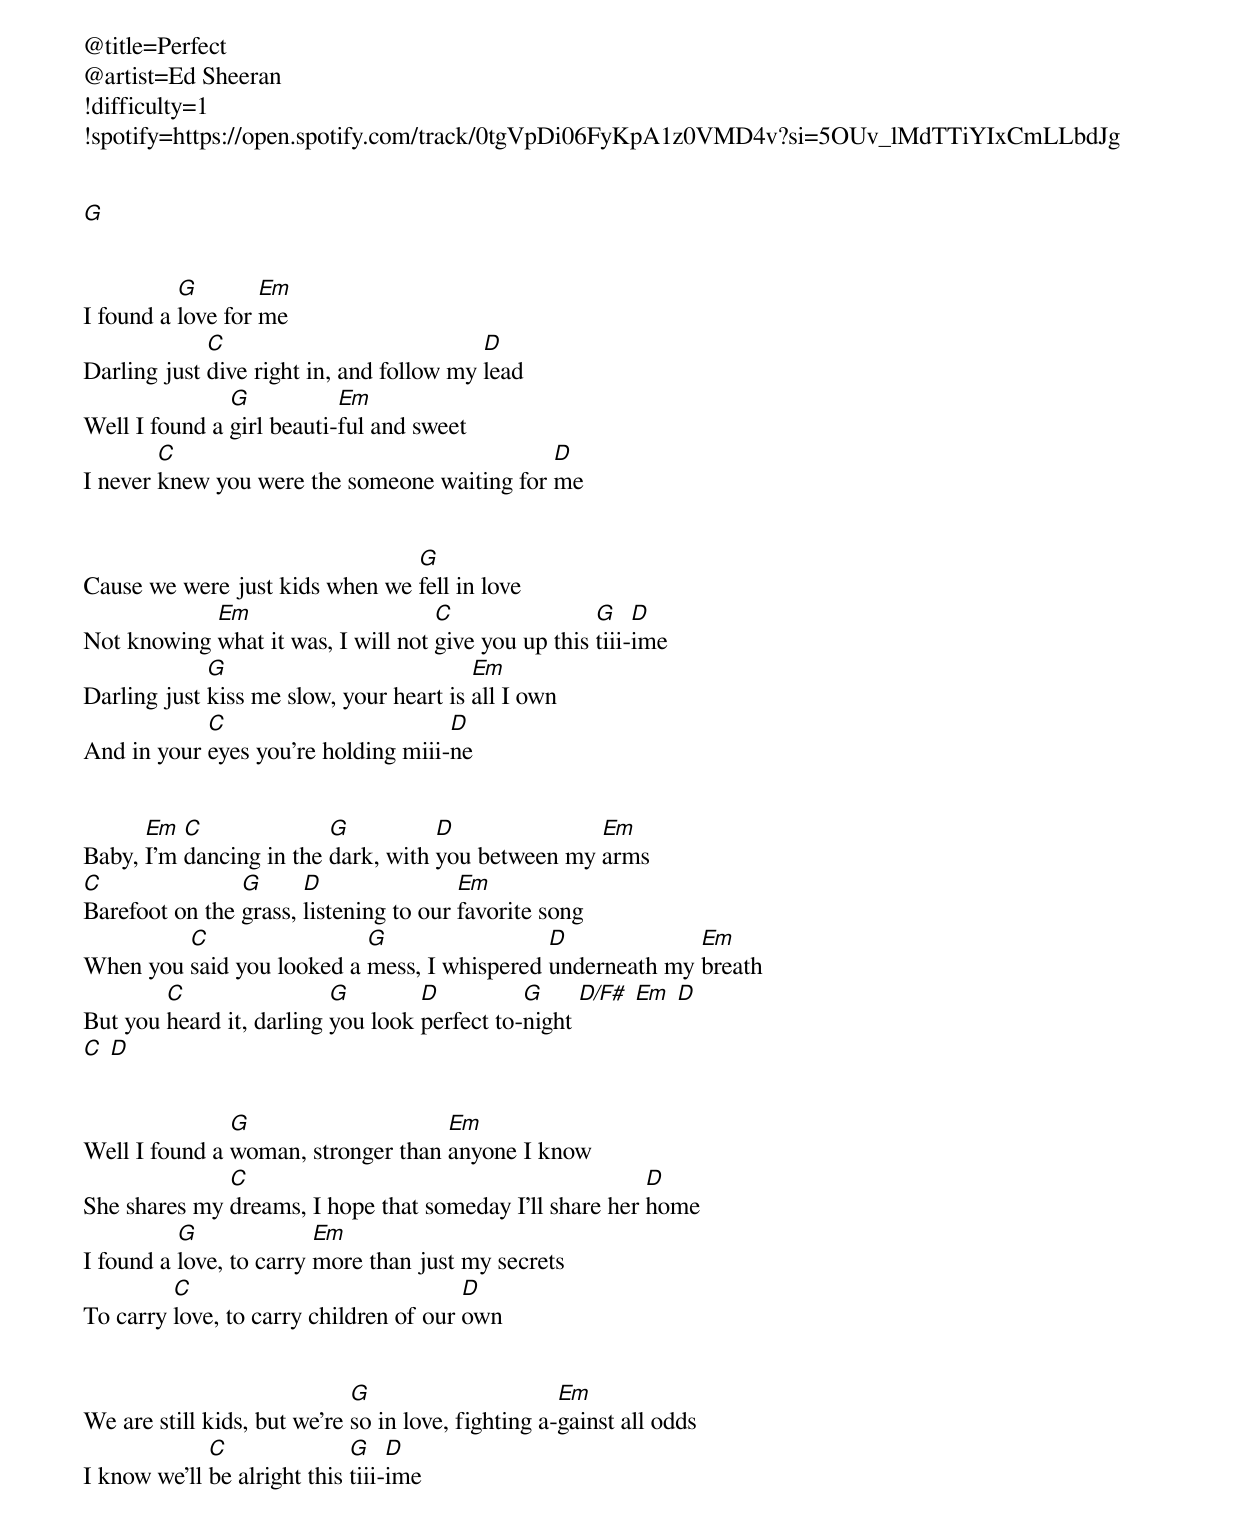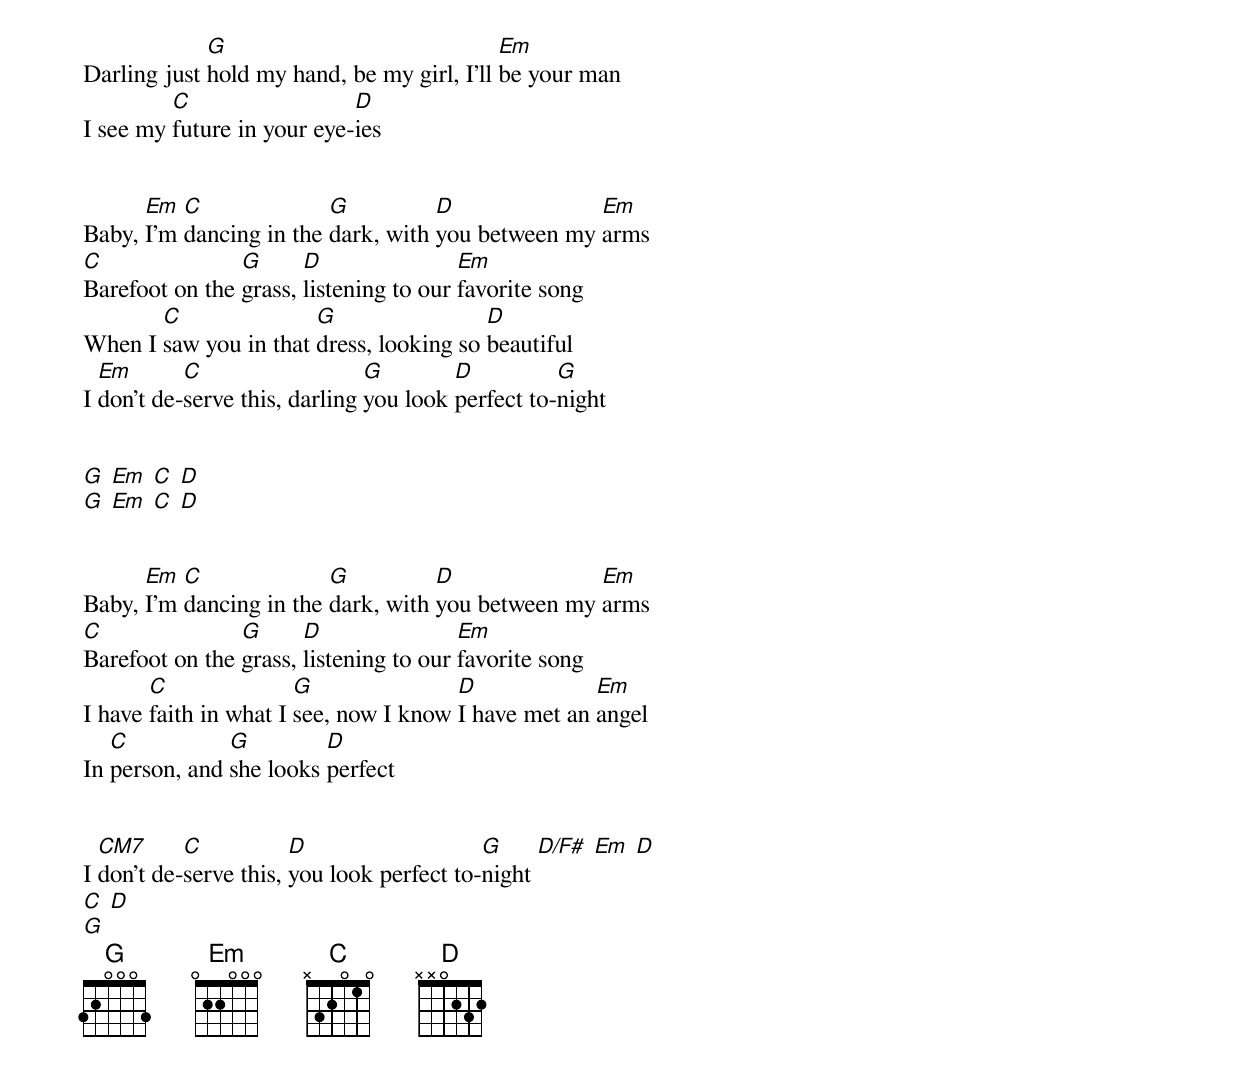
@title=Perfect
@artist=Ed Sheeran
!difficulty=1
!spotify=https://open.spotify.com/track/0tgVpDi06FyKpA1z0VMD4v?si=5OUv_lMdTTiYIxCmLLbdJg


[G]


I found a [G]love for [Em]me
Darling just [C]dive right in, and follow my [D]lead
Well I found a [G]girl beauti-[Em]ful and sweet
I never [C]knew you were the someone waiting for [D]me


Cause we were just kids when we [G]fell in love
Not knowing [Em]what it was, I will not [C]give you up this [G]tiii-[D]ime
Darling just [G]kiss me slow, your heart is [Em]all I own
And in your [C]eyes you're holding miii-[D]ne


Baby, [Em]I'm [C]dancing in the [G]dark, with [D]you between my [Em]arms
[C]Barefoot on the [G]grass, [D]listening to our [Em]favorite song
When you [C]said you looked a [G]mess, I whispered [D]underneath my [Em]breath
But you [C]heard it, darling [G]you look [D]perfect to-[G]night [D/F#] [Em] [D]
[C] [D]


Well I found a [G]woman, stronger than [Em]anyone I know
She shares my [C]dreams, I hope that someday I'll share her [D]home
I found a [G]love, to carry [Em]more than just my secrets
To carry [C]love, to carry children of our [D]own


We are still kids, but we're [G]so in love, fighting a-[Em]gainst all odds
I know we'll [C]be alright this [G]tiii-[D]ime
Darling just [G]hold my hand, be my girl, I'll [Em]be your man
I see my [C]future in your eye-[D]ies


Baby, [Em]I'm [C]dancing in the [G]dark, with [D]you between my [Em]arms
[C]Barefoot on the [G]grass, [D]listening to our [Em]favorite song
When I [C]saw you in that [G]dress, looking so [D]beautiful
I [Em]don't de-[C]serve this, darling [G]you look [D]perfect to-[G]night


[G] [Em] [C] [D]
[G] [Em] [C] [D]


Baby, [Em]I'm [C]dancing in the [G]dark, with [D]you between my [Em]arms
[C]Barefoot on the [G]grass, [D]listening to our [Em]favorite song
I have [C]faith in what I [G]see, now I know [D]I have met an [Em]angel
In [C]person, and [G]she looks [D]perfect


I [CM7]don't de-[C]serve this, [D]you look perfect to-[G]night [D/F#] [Em] [D]
[C] [D]
[G]
